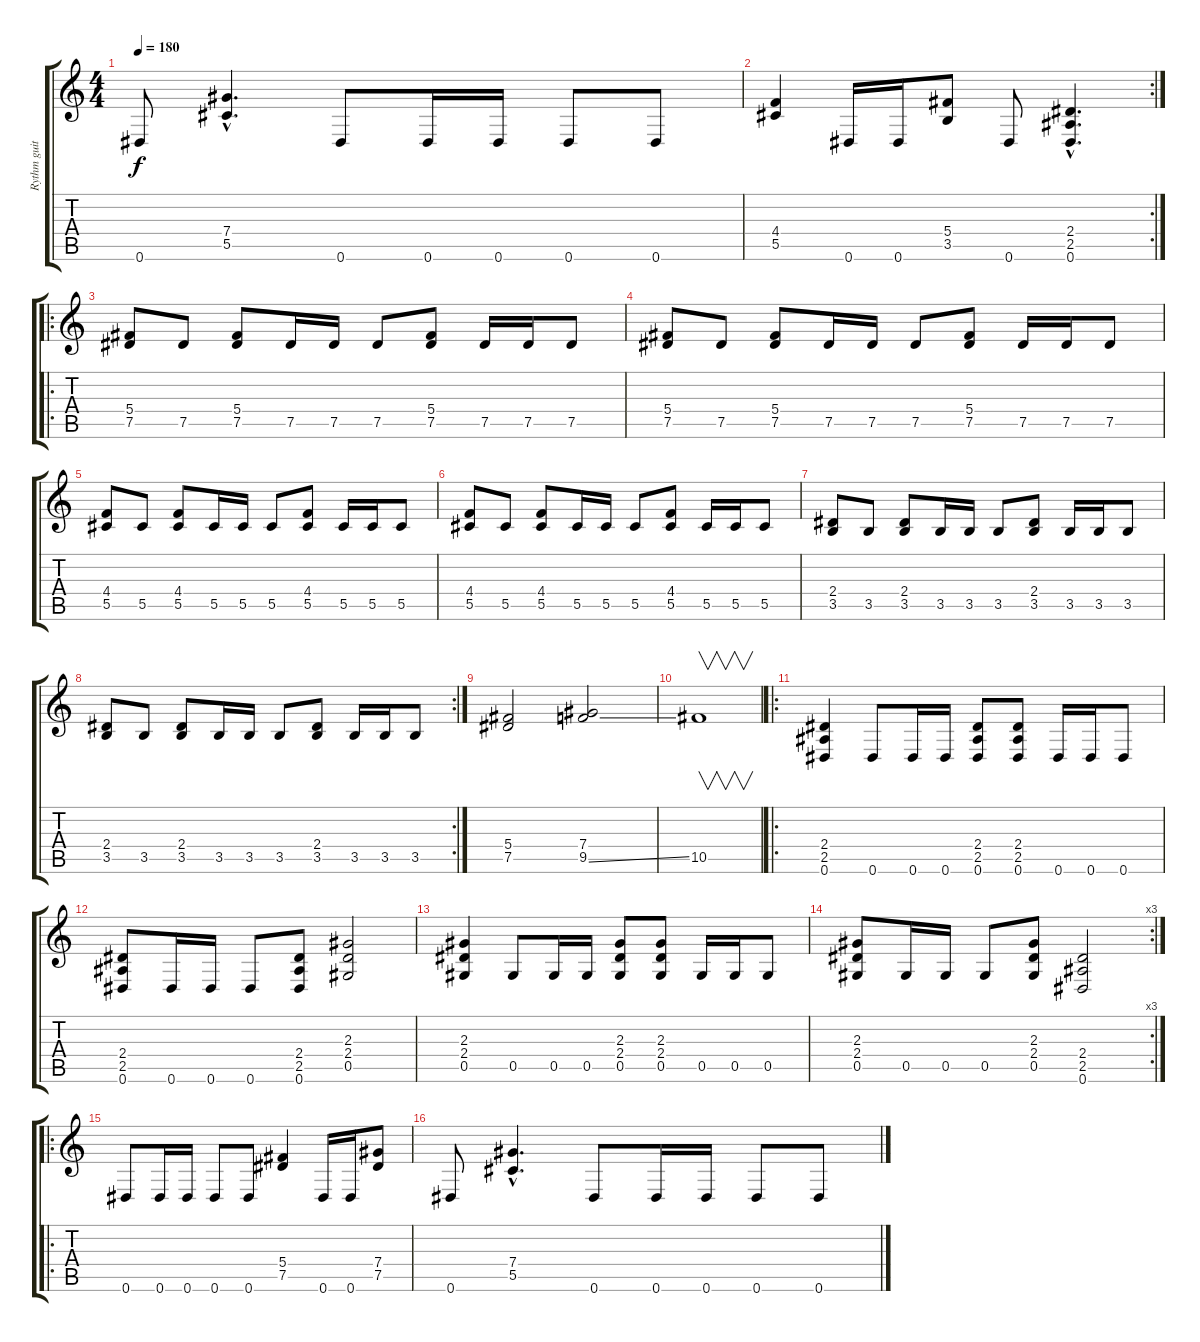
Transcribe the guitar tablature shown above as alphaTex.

\track ("Rythm guitar Eb" "Rythm guit") {instrument distortionguitar}
\staff {score tabs}
\tuning (Eb4 Bb3 Gb3 Db3 Ab2 Eb2) {hide}
\ts (4 4)
\tempo 180
\clef g2
\ks c
0.6.8{dy f} (7.4{hac} 5.5{hac}).4{d} 0.6.8 0.6.16 0.6.16 0.6.8 0.6.8 |
\rc 2
(4.4 5.5).4 0.6.16 0.6.16 (5.4 3.5).8 0.6.8 (2.4{hac} 2.5{hac} 0.6{hac}).4{d} |
\ro
(5.4 7.5).8 7.5.8 (5.4 7.5).8 7.5.16 7.5.16 7.5.8 (5.4 7.5).8 7.5.16 7.5.16 7.5.8 |
(5.4 7.5).8 7.5.8 (5.4 7.5).8 7.5.16 7.5.16 7.5.8 (5.4 7.5).8 7.5.16 7.5.16 7.5.8 |
(4.4 5.5).8 5.5.8 (4.4 5.5).8 5.5.16 5.5.16 5.5.8 (4.4 5.5).8 5.5.16 5.5.16 5.5.8 |
(4.4 5.5).8 5.5.8 (4.4 5.5).8 5.5.16 5.5.16 5.5.8 (4.4 5.5).8 5.5.16 5.5.16 5.5.8 |
(2.4 3.5).8 3.5.8 (2.4 3.5).8 3.5.16 3.5.16 3.5.8 (2.4 3.5).8 3.5.16 3.5.16 3.5.8 |
\rc 2
(2.4 3.5).8 3.5.8 (2.4 3.5).8 3.5.16 3.5.16 3.5.8 (2.4 3.5).8 3.5.16 3.5.16 3.5.8 |
(5.4 7.5).2 (7.4 9.5{ss}).2 |
10.5.1{v} |
\ro
(2.4 2.5 0.6).4 0.6.8 0.6.16 0.6.16 (2.4 2.5 0.6).8 (2.4 2.5 0.6).8 0.6.16 0.6.16 0.6.8 |
(2.4 2.5 0.6).8 0.6.16 0.6.16 0.6.8 (2.4 2.5 0.6).8 (2.3 2.4 0.5).2 |
(2.3 2.4 0.5).4 0.5.8 0.5.16 0.5.16 (2.3 2.4 0.5).8 (2.3 2.4 0.5).8 0.5.16 0.5.16 0.5.8 |
\rc 3
(2.3 2.4 0.5).8 0.5.16 0.5.16 0.5.8 (2.3 2.4 0.5).8 (2.4 2.5 0.6).2 |
\ro
0.6.8 0.6.16 0.6.16 0.6.8 0.6.8 (5.4 7.5).4 0.6.16 0.6.16 (7.4 7.5).8 |
0.6.8 (7.4{hac} 5.5{hac}).4{d} 0.6.8 0.6.16 0.6.16 0.6.8 0.6.8
